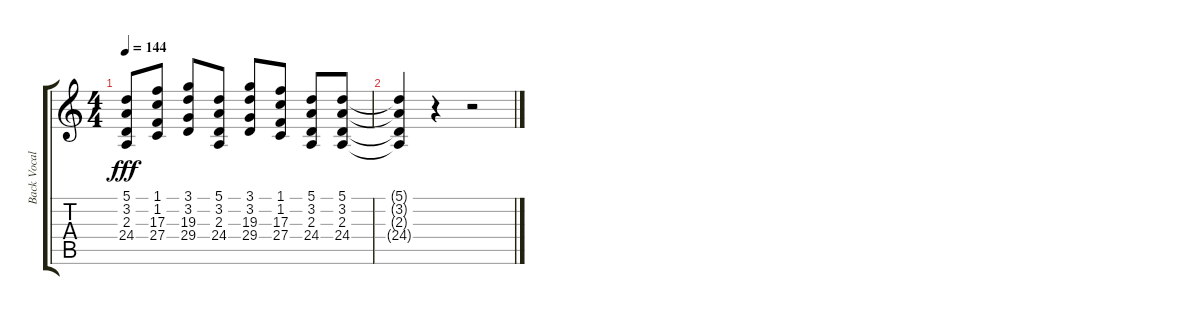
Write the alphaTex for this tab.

\track ("Back Vocals" "Back Vocal") {instrument choiraahs}
\staff {score tabs}
\tuning (E4 B3 G3 D3 A2 E2) {hide}
\ts (4 4)
\tempo 144
\clef g2
\ks c
(5.1 3.2 2.3 24.4).8{dy fff} (1.1 1.2 17.3 27.4).8 (3.1 3.2 19.3 29.4).8 (5.1 3.2 2.3 24.4).8 (3.1 3.2 19.3 29.4).8 (1.1 1.2 17.3 27.4).8 (5.1 3.2 2.3 24.4).8 (5.1 3.2 2.3 24.4).8 |
(5.1{t} 3.2{t} 2.3{t} 24.4{t}).4 r.4 r.2
